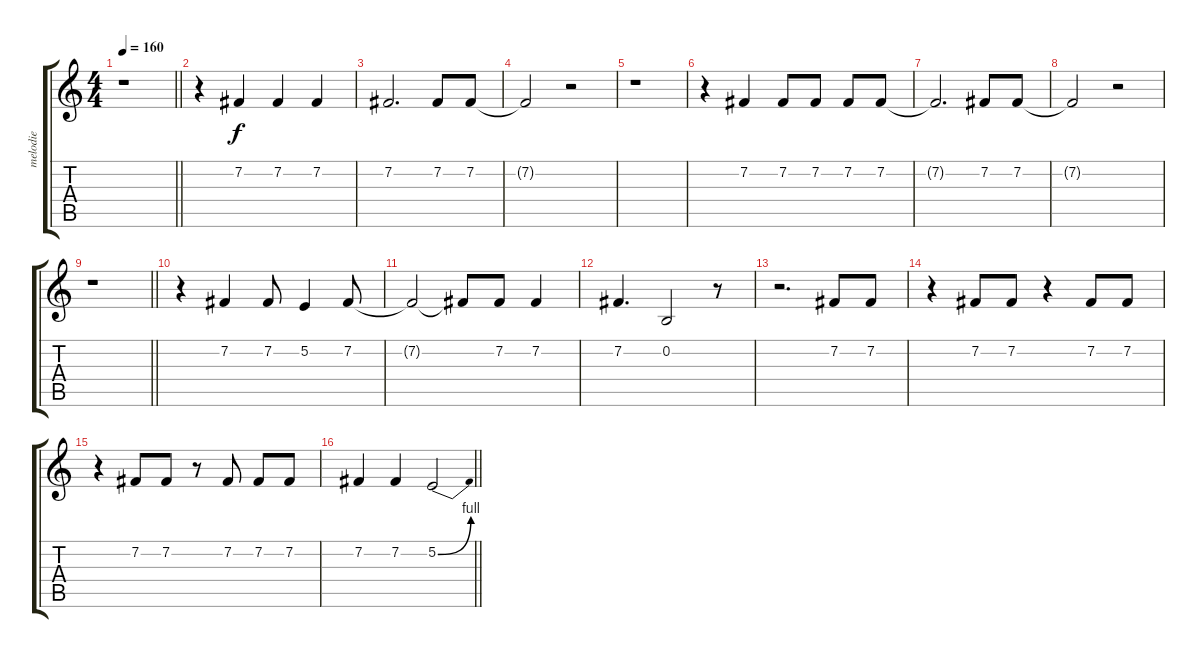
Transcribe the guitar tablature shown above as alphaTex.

\track ("melodie" "melodie") {instrument synthbrass1}
\staff {score tabs}
\tuning (E4 B3 G3 D3 A2 E2) {hide}
\ts (4 4)
\tempo 160
\clef g2
\barLineRight lightlight
\ks c
r.1{dy f} |
r.4 7.2.4 7.2.4 7.2.4 |
7.2.2{d} 7.2.8 7.2.8 |
7.2{t}.2 r.2 |
r.1 |
r.4 7.2.4 7.2.8 7.2.8 7.2.8 7.2.8 |
7.2{t}.2{d} 7.2.8 7.2.8 |
7.2{t}.2 r.2 |
\barLineRight lightlight
r.1 |
r.4{instrument synthbrass1} 7.2.4 7.2.8 5.2.4 7.2.8 |
7.2{t}.2 7.2{t}.8 7.2.8 7.2.4 |
7.2.4{d} 0.2.2 r.8 |
r.2{d} 7.2.8 7.2.8 |
r.4 7.2.8 7.2.8 r.4 7.2.8 7.2.8 |
r.4 7.2.8 7.2.8 r.8 7.2.8 7.2.8 7.2.8 |
\barLineRight lightlight
7.2.4 7.2.4 5.2{be (bend 0 0 60 4)}.2
